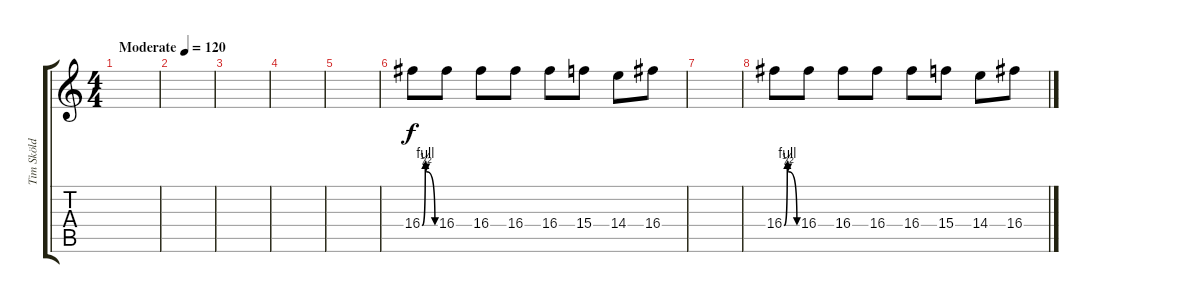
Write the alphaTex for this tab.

\track ("Tim Sköld" "Tim Sköld") {instrument distortionguitar}
\staff {score tabs}
\tuning (E4 B3 G3 D3 A2 D2) {hide}
\ts (4 4)
\tempo (120 "Moderate")
\clef g2
\ks c
|
|
|
|
|
16.4{be (custom 0 0 15 4 19 2 60 0)}.8 16.4.8 16.4.8 16.4.8 16.4.8 15.4.8 14.4.8 16.4.8 |
|
16.4{be (custom 0 0 15 4 19 2 60 0)}.8 16.4.8 16.4.8 16.4.8 16.4.8 15.4.8 14.4.8 16.4.8
